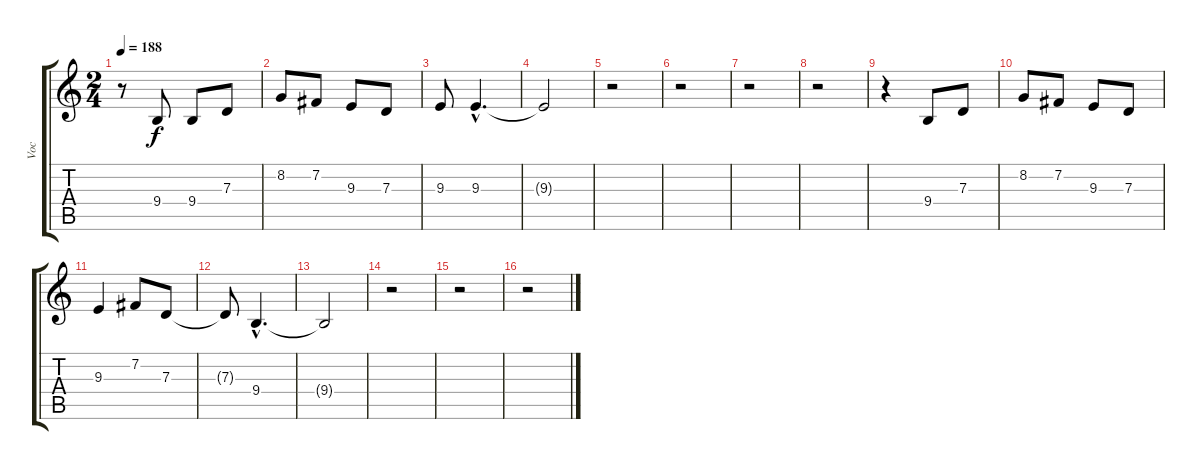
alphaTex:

\track ("Voc" "Voc") {instrument lead8bassandlead}
\staff {score tabs}
\tuning (E4 B3 G3 D3 A2 E2) {hide}
\ts (2 4)
\tempo 188
\clef g2
\ks c
r.8{dy f} 9.4.8 9.4.8 7.3.8 |
8.2.8 7.2.8 9.3.8 7.3.8 |
9.3.8 9.3{hac}.4{d} |
9.3{t}.2 |
r.2 |
r.2 |
r.2 |
r.2 |
r.4 9.4.8 7.3.8 |
8.2.8 7.2.8 9.3.8 7.3.8 |
9.3.4 7.2.8 7.3.8 |
7.3{t}.8 9.4{hac}.4{d} |
9.4{t}.2 |
r.2 |
r.2 |
r.2
